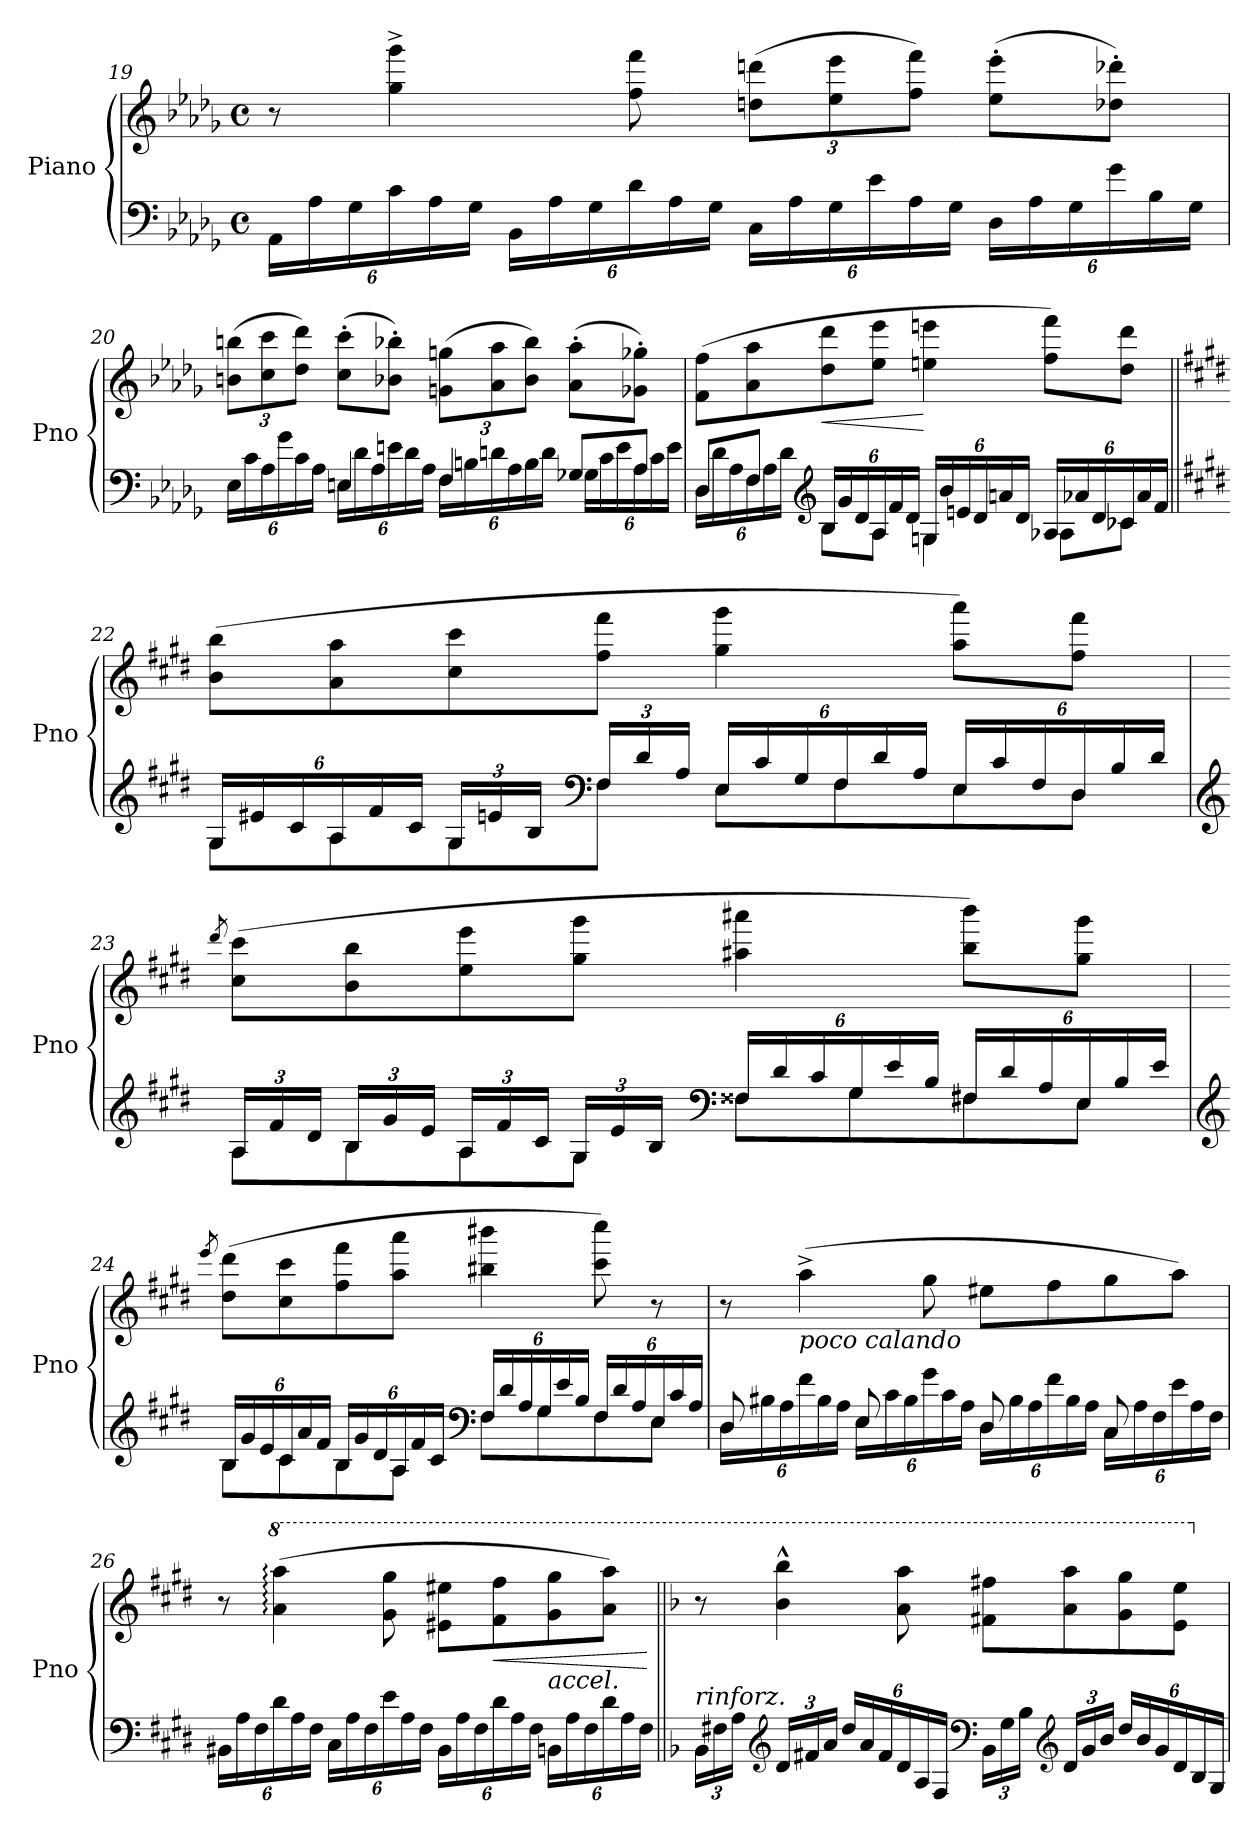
**kern	**kern	**dynam
*part1	*part1	*part1
*staff2	*staff1	*staff1/2
*I"Piano	*	*
*I'Pno	*	*
!!LO:PB:g=z
*clefF4	*clefG2	*
*k[b-e-a-d-g-]	*k[b-e-a-d-g-]	*
*M4/4	*M4/4	*
*met(c)	*met(c)	*
*Xbrackettup	*	*
=19	=19	=19
24AA-\LL	8r	.
24A-\	.	.
24G-\	.	.
24c\	4gg-\^ 4ggg-\^	.
24A-\	.	.
24G-\JJ	.	.
24BB-\LL	.	.
24A-\	.	.
24G-\	.	.
24d-\	8ff\ 8fff\	.
24A-\	.	.
24G-\JJ	.	.
*	*Xbrackettup	*
24C\LL	(>12ddn\ 12dddn\L	.
24A-\	.	.
24G-\	12ee-\ 12eee-\	.
24e-\	.	.
24A-\	12ff\ 12fff\J)	.
24G-\JJ	.	.
24D-\LL	(>8ee-\' 8eee-\'L	.
24A-\	.	.
24G-\	.	.
24g-\	8dd-X\' 8ddd-X\'J)	.
24B-\	.	.
24G-\JJ	.	.
!!LO:LB:g=z
=20	=20	=20
*^	*	*
4ryy	24E-\LL	(>12bn\ 12bbn\L	.
.	24c\	.	.
.	24A-\	12cc\ 12ccc\	.
.	24g-\	.	.
.	24c\	12dd-\ 12ddd-\J)	.
.	24A-\JJ	.	.
4En/	24E\LL	(>8cc\' 8ccc\'L	.
.	24d-\	.	.
.	24A-\	.	.
.	24en\	8b-X\' 8bb-X\'J)	.
.	24d-\	.	.
.	24A-\JJ	.	.
4F/	24F\LL	(>12gn\ 12ggn\L	.
.	24Bn\	.	.
.	24dn\	12a-\ 12aa-\	.
.	24A-\	.	.
.	24B\	12b-\ 12bb-\J)	.
.	24d\JJ	.	.
8G-X/L	24G-\LL	(>8a-\' 8aa-\'L	.
.	24c\	.	.
.	24e\	.	.
8A-/J	24A-\	8g-X\' 8gg-X\'J)	.
.	24c\	.	.
.	24e\JJ	.	.
!!LO:LB:g=z
=21	=21	=21	=21
8D-/L	24D-\LL	(>8f\ 8ff\L	.
.	24d-\	.	.
.	24A-\	.	.
8F/J	24F\	8a-\ 8aa-\	.
.	24A-\	.	.
.	24d-\JJ	.	.
*clefG2	*	*	*
!	!	!	!LO:HP:b
24B-/LL	8B-\L	8dd-\ 8ddd-\	<
24g-/	.	.	.
24d-/	.	.	.
24A-/	8A-\J	8ee-\ 8eee-\J	.
24f/	.	.	.
24d-/JJ	.	.	.
24Gn/LL	4G\	4een\ 4eeen\	[
24b-/	.	.	.
24en/	.	.	.
24d-/	.	.	.
24an/	.	.	.
24d-/JJ	.	.	.
24A-X/LL	8A-\L	8ff\ 8fff\L)	.
24a-X/	.	.	.
24d-/	.	.	.
24c-X/	8c-\J	8dd-\ 8ddd-\J	.
24a-/	.	.	.
24f/JJ	.	.	.
!!LO:PB:g=z
=22||	=22||	=22||	=22||
*k[f#c#g#d#]	*	*k[f#c#g#d#]	*
24G#/LL	8G#\L	(>8b\ 8bb\L	.
24e#X/	.	.	.
24c#/	.	.	.
24A/	8A\	8a\ 8aa\	.
24f#/	.	.	.
24c#/JJ	.	.	.
24G#/LL	8G#\	8cc#\ 8ccc#\	.
24en/	.	.	.
24B/JJ	.	.	.
*clefF4	*	*	*
24F#/LL	8F#\J	8ff#\ 8fff#\J	.
24d#/	.	.	.
24A/JJ	.	.	.
24E/LL	8E\L	4gg#\ 4ggg#\	.
24c#/	.	.	.
24G#/	.	.	.
24F#/	8F#\	.	.
24d#/	.	.	.
24A/JJ	.	.	.
24E/LL	8E\	8aa\ 8aaa\L)	.
24c#/	.	.	.
24F#/	.	.	.
24D#/	8D#\J	8ff#\ 8fff#\J	.
24B/	.	.	.
24d#/JJ	.	.	.
!!LO:LB:g=z
=23	=23	=23	=23
*clefG2	*	*	*
.	.	8qddd#/	.
24A/LL	8A\L	(>8cc#\ 8ccc#\L	.
24f#/	.	.	.
24d#/JJ	.	.	.
24B/LL	8B\	8b\ 8bb\	.
24g#/	.	.	.
24e/JJ	.	.	.
24A/LL	8A\	8ee\ 8eee\	.
24f#/	.	.	.
24c#/JJ	.	.	.
24G#/LL	8G#\J	8gg#\ 8ggg#\J	.
24e/	.	.	.
24B/JJ	.	.	.
*clefF4	*	*	*
24F##X/LL	8F##\L	4aa#X\ 4aaa#X\	.
24d#/	.	.	.
24c#/	.	.	.
24G#/	8G#\	.	.
24e/	.	.	.
24B/JJ	.	.	.
24F#X/LL	8F#\	8bb\ 8bbb\L)	.
24d#/	.	.	.
24A/	.	.	.
24E/	8E\J	8gg#\ 8ggg#\J	.
24B/	.	.	.
24e/JJ	.	.	.
!!LO:LB:g=z
=24	=24	=24	=24
*clefG2	*	*	*
.	.	8qeee/	.
24B/LL	8B\L	(>8dd#\ 8ddd#\L	.
24g#/	.	.	.
24e/	.	.	.
24c#/	8c#\	8cc#\ 8ccc#\	.
24a/	.	.	.
24f#/JJ	.	.	.
24B/LL	8B\	8ff#\ 8fff#\	.
24g#/	.	.	.
24d#/	.	.	.
24A/	8A\J	8aa\ 8aaa\J	.
24f#/	.	.	.
24c#/JJ	.	.	.
*clefF4	*	*	*
24F#/LL	8F#\L	4bb#X\ 4bbb#X\	.
24d#/	.	.	.
24A/	.	.	.
24G#/	8G#\	.	.
24e/	.	.	.
24B/JJ	.	.	.
24F#/LL	8F#\	8ccc#\ 8cccc#\)	.
24d#/	.	.	.
24A/	.	.	.
24E/	8E\J	8r	.
24c#/	.	.	.
24A/JJ	.	.	.
!!LO:LB:g=z
=25	=25	=25	=25
8D#/	24D#\LL	8r	.
.	24B#X\	.	.
.	24A\	.	.
!	!	!LO:TX:b:i:t=poco calando	!
8ryy	24f#\	(>4aa^\	.
.	24B#\	.	.
.	24A\JJ	.	.
8E/	24E\LL	.	.
.	24c#\	.	.
.	24B#\	.	.
8ryy	24g#\	8gg#\	.
.	24c#\	.	.
.	24A\JJ	.	.
8D#/	24D#\LL	8ee#X\L	.
.	24B#\	.	.
.	24A\	.	.
8ryy	24f#\	8ff#\	.
.	24B#\	.	.
.	24A\JJ	.	.
8C#/	24C#\LL	8gg#\	.
.	24A\	.	.
.	24F#\	.	.
8ryy	24e\	8aa\J)	.
.	24A\	.	.
.	24F#\JJ	.	.
*v	*v	*	*
!!LO:LB:g=z
=26	=26	=26
24BB#X\LL	8r	.
24A\	.	.
24F#\	.	.
*	*8va	*
24d#\	(>4aa\: 4aaa\:	.
24A\	.	.
24F#\JJ	.	.
24C#\LL	.	.
24A\	.	.
24F#\	.	.
24e\	8gg#\ 8ggg#\	.
24A\	.	.
24F#\JJ	.	.
24BB#\LL	8ee#X\ 8eee#X\L	.
24A\	.	.
24F#\	.	.
!	!	!LO:HP:b
24d#\	8ff#\ 8fff#\	<
24A\	.	.
24F#\JJ	.	.
!LO:TX:a:i:t=accel.	!	!
24BBn\LL	8gg#\ 8ggg#\	.
24A\	.	.
24F#\	.	.
24d#\	8aa\ 8aaa\J)	.
24A\	.	.
24F#\JJ	.	.
.	.	[
!!LO:PB:g=z
=27||	=27||	=27||
*k[b-]	*k[b-]	*
!LO:TX:a:i:t=rinforz.	!	!
24BB-\LL	8r	.
24F#X\	.	.
24A\JJ	.	.
*clefG2	*	*
24d/LL	4bb-\^^ 4bbb-\^^	.
24f#X/	.	.
24a/JJ	.	.
24dd/LL	.	.
24a/	.	.
24f#/	.	.
24d/	8aa\ 8aaa\	.
24A/	.	.
24F#/JJ	.	.
*clefF4	*	*
24BB-\LL	8ff#X\ 8fff#X\L	.
24G\	.	.
24B-\JJ	.	.
*clefG2	*	*
24d/LL	8aa\ 8aaa\	.
24g/	.	.
24b-/JJ	.	.
24dd/LL	8gg\ 8ggg\	.
24b-/	.	.
24g/	.	.
24d/	8ee\ 8eee\J	.
24B-/	.	.
24G/JJ	.	.
*	*X8va	*
=	=	=
*-	*-	*-
